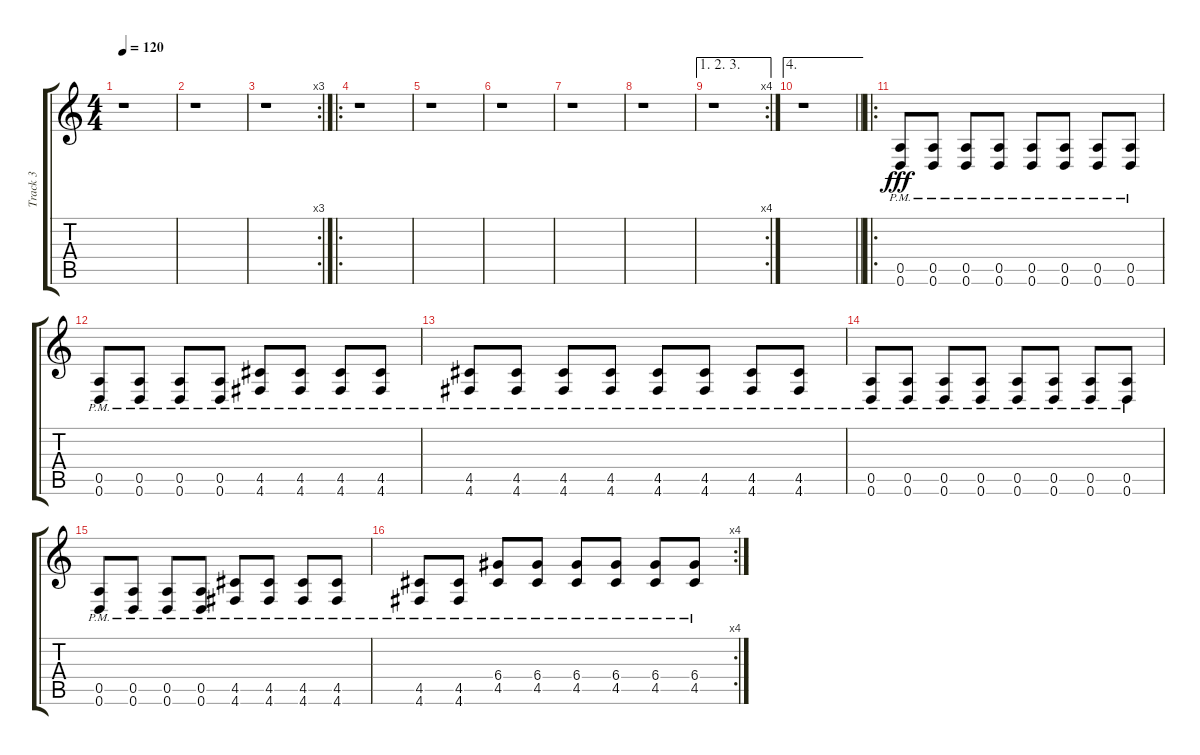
\track ("Track 3" "Track 3") {instrument distortionguitar}
\staff {score tabs}
\tuning (E4 B3 G3 D3 A2 D2) {hide}
\ts (4 4)
\tempo 120
\clef g2
\ks c
r.1{dy fff} |
r.1 |
\rc 3
r.1 |
\ro
r.1 |
r.1 |
r.1 |
r.1 |
r.1 |
\ae (1 2 3)
\rc 4
r.1 |
\ae 4
\barLineRight lightlight
r.1 |
\ro
(0.5{pm} 0.6{pm}).8 (0.5{pm} 0.6{pm}).8 (0.5{pm} 0.6{pm}).8 (0.5{pm} 0.6{pm}).8 (0.5{pm} 0.6{pm}).8 (0.5{pm} 0.6{pm}).8 (0.5{pm} 0.6{pm}).8 (0.5{pm} 0.6{pm}).8 |
(0.5{pm} 0.6{pm}).8 (0.5{pm} 0.6{pm}).8 (0.5{pm} 0.6{pm}).8 (0.5{pm} 0.6{pm}).8 (4.5{pm} 4.6{pm}).8 (4.5{pm} 4.6{pm}).8 (4.5{pm} 4.6{pm}).8 (4.5{pm} 4.6{pm}).8 |
(4.5{pm} 4.6{pm}).8 (4.5{pm} 4.6{pm}).8 (4.5{pm} 4.6{pm}).8 (4.5{pm} 4.6{pm}).8 (4.5{pm} 4.6{pm}).8 (4.5{pm} 4.6{pm}).8 (4.5{pm} 4.6{pm}).8 (4.5{pm} 4.6{pm}).8 |
(0.5{pm} 0.6{pm}).8 (0.5{pm} 0.6{pm}).8 (0.5{pm} 0.6{pm}).8 (0.5{pm} 0.6{pm}).8 (0.5{pm} 0.6{pm}).8 (0.5{pm} 0.6{pm}).8 (0.5{pm} 0.6{pm}).8 (0.5{pm} 0.6{pm}).8 |
(0.5{pm} 0.6{pm}).8 (0.5{pm} 0.6{pm}).8 (0.5{pm} 0.6{pm}).8 (0.5{pm} 0.6{pm}).8 (4.5{pm} 4.6{pm}).8 (4.5{pm} 4.6{pm}).8 (4.5{pm} 4.6{pm}).8 (4.5{pm} 4.6{pm}).8 |
\rc 4
(4.5{pm} 4.6{pm}).8 (4.5{pm} 4.6{pm}).8 (6.4{pm} 4.5{pm}).8 (6.4{pm} 4.5{pm}).8 (6.4{pm} 4.5{pm}).8 (6.4{pm} 4.5{pm}).8 (6.4{pm} 4.5{pm}).8 (6.4{pm} 4.5{pm}).8
